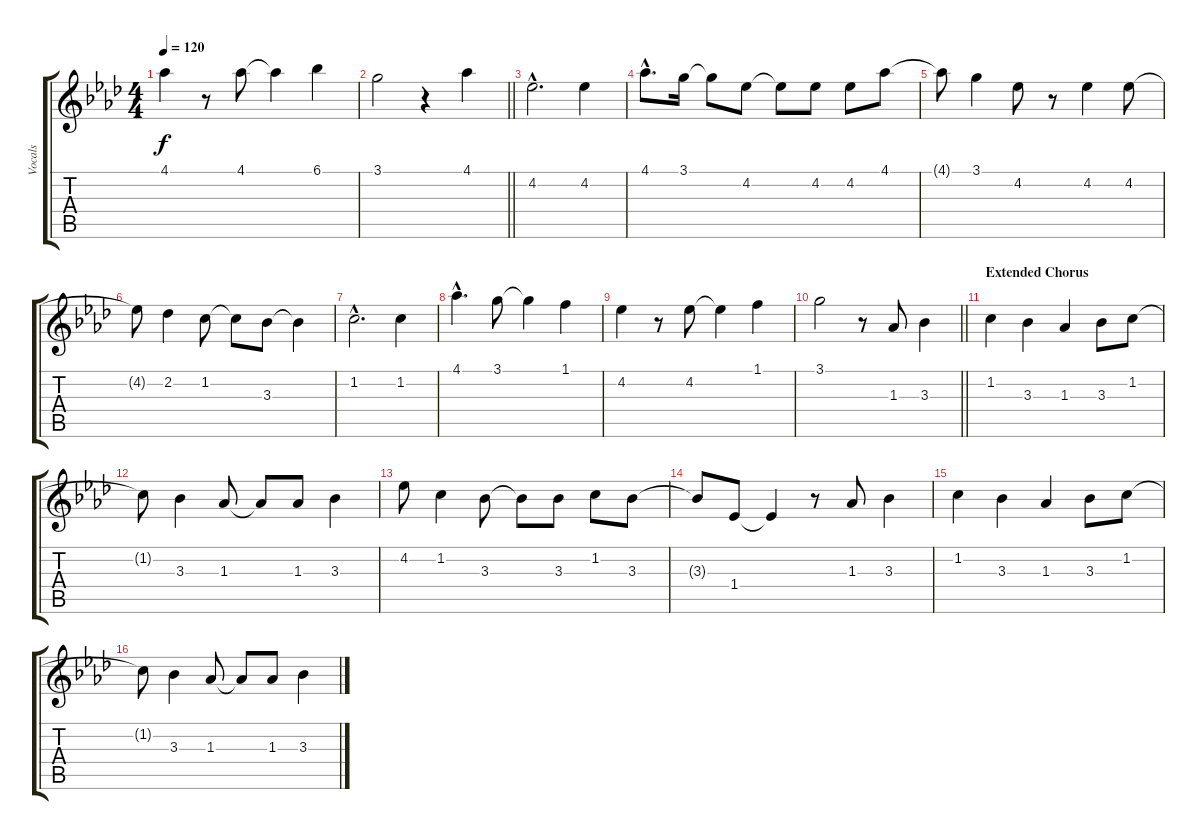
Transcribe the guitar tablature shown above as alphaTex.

\track ("Vocals" "Vocals") {instrument clarinet}
\staff {score tabs}
\tuning (E5 B4 G4 D4 A3 E3) {hide}
\ts (4 4)
\tempo 120
\clef g2
\ks fminor
4.1.4{dy f} r.8 4.1.8 4.1{t}.4 6.1.4 |
\barLineRight lightlight
3.1.2 r.4 4.1.4 |
4.2{hac}.2{d} 4.2.4 |
4.1{hac}.8{d} 3.1.16 3.1{t}.8 4.2.8 4.2{t}.8 4.2.8 4.2.8 4.1.8 |
4.1{t}.8 3.1.4 4.2.8 r.8 4.2.4 4.2.8 |
4.2{t}.8 2.2.4 1.2.8 1.2{t}.8 3.3.8 3.3{t}.4 |
1.2{hac}.2{d} 1.2.4 |
4.1{hac}.4{d} 3.1.8 3.1{t}.4 1.1.4 |
4.2.4 r.8 4.2.8 4.2{t}.4 1.1.4 |
\barLineRight lightlight
3.1.2 r.8 1.3.8 3.3.4 |
\section ("" "Extended Chorus")
1.2.4 3.3.4 1.3.4 3.3.8 1.2.8 |
1.2{t}.8 3.3.4 1.3.8 1.3{t}.8 1.3.8 3.3.4 |
4.2.8 1.2.4 3.3.8 3.3{t}.8 3.3.8 1.2.8 3.3.8 |
3.3{t}.8 1.4.8 1.4{t}.4 r.8 1.3.8 3.3.4 |
1.2.4 3.3.4 1.3.4 3.3.8 1.2.8 |
1.2{t}.8 3.3.4 1.3.8 1.3{t}.8 1.3.8 3.3.4
